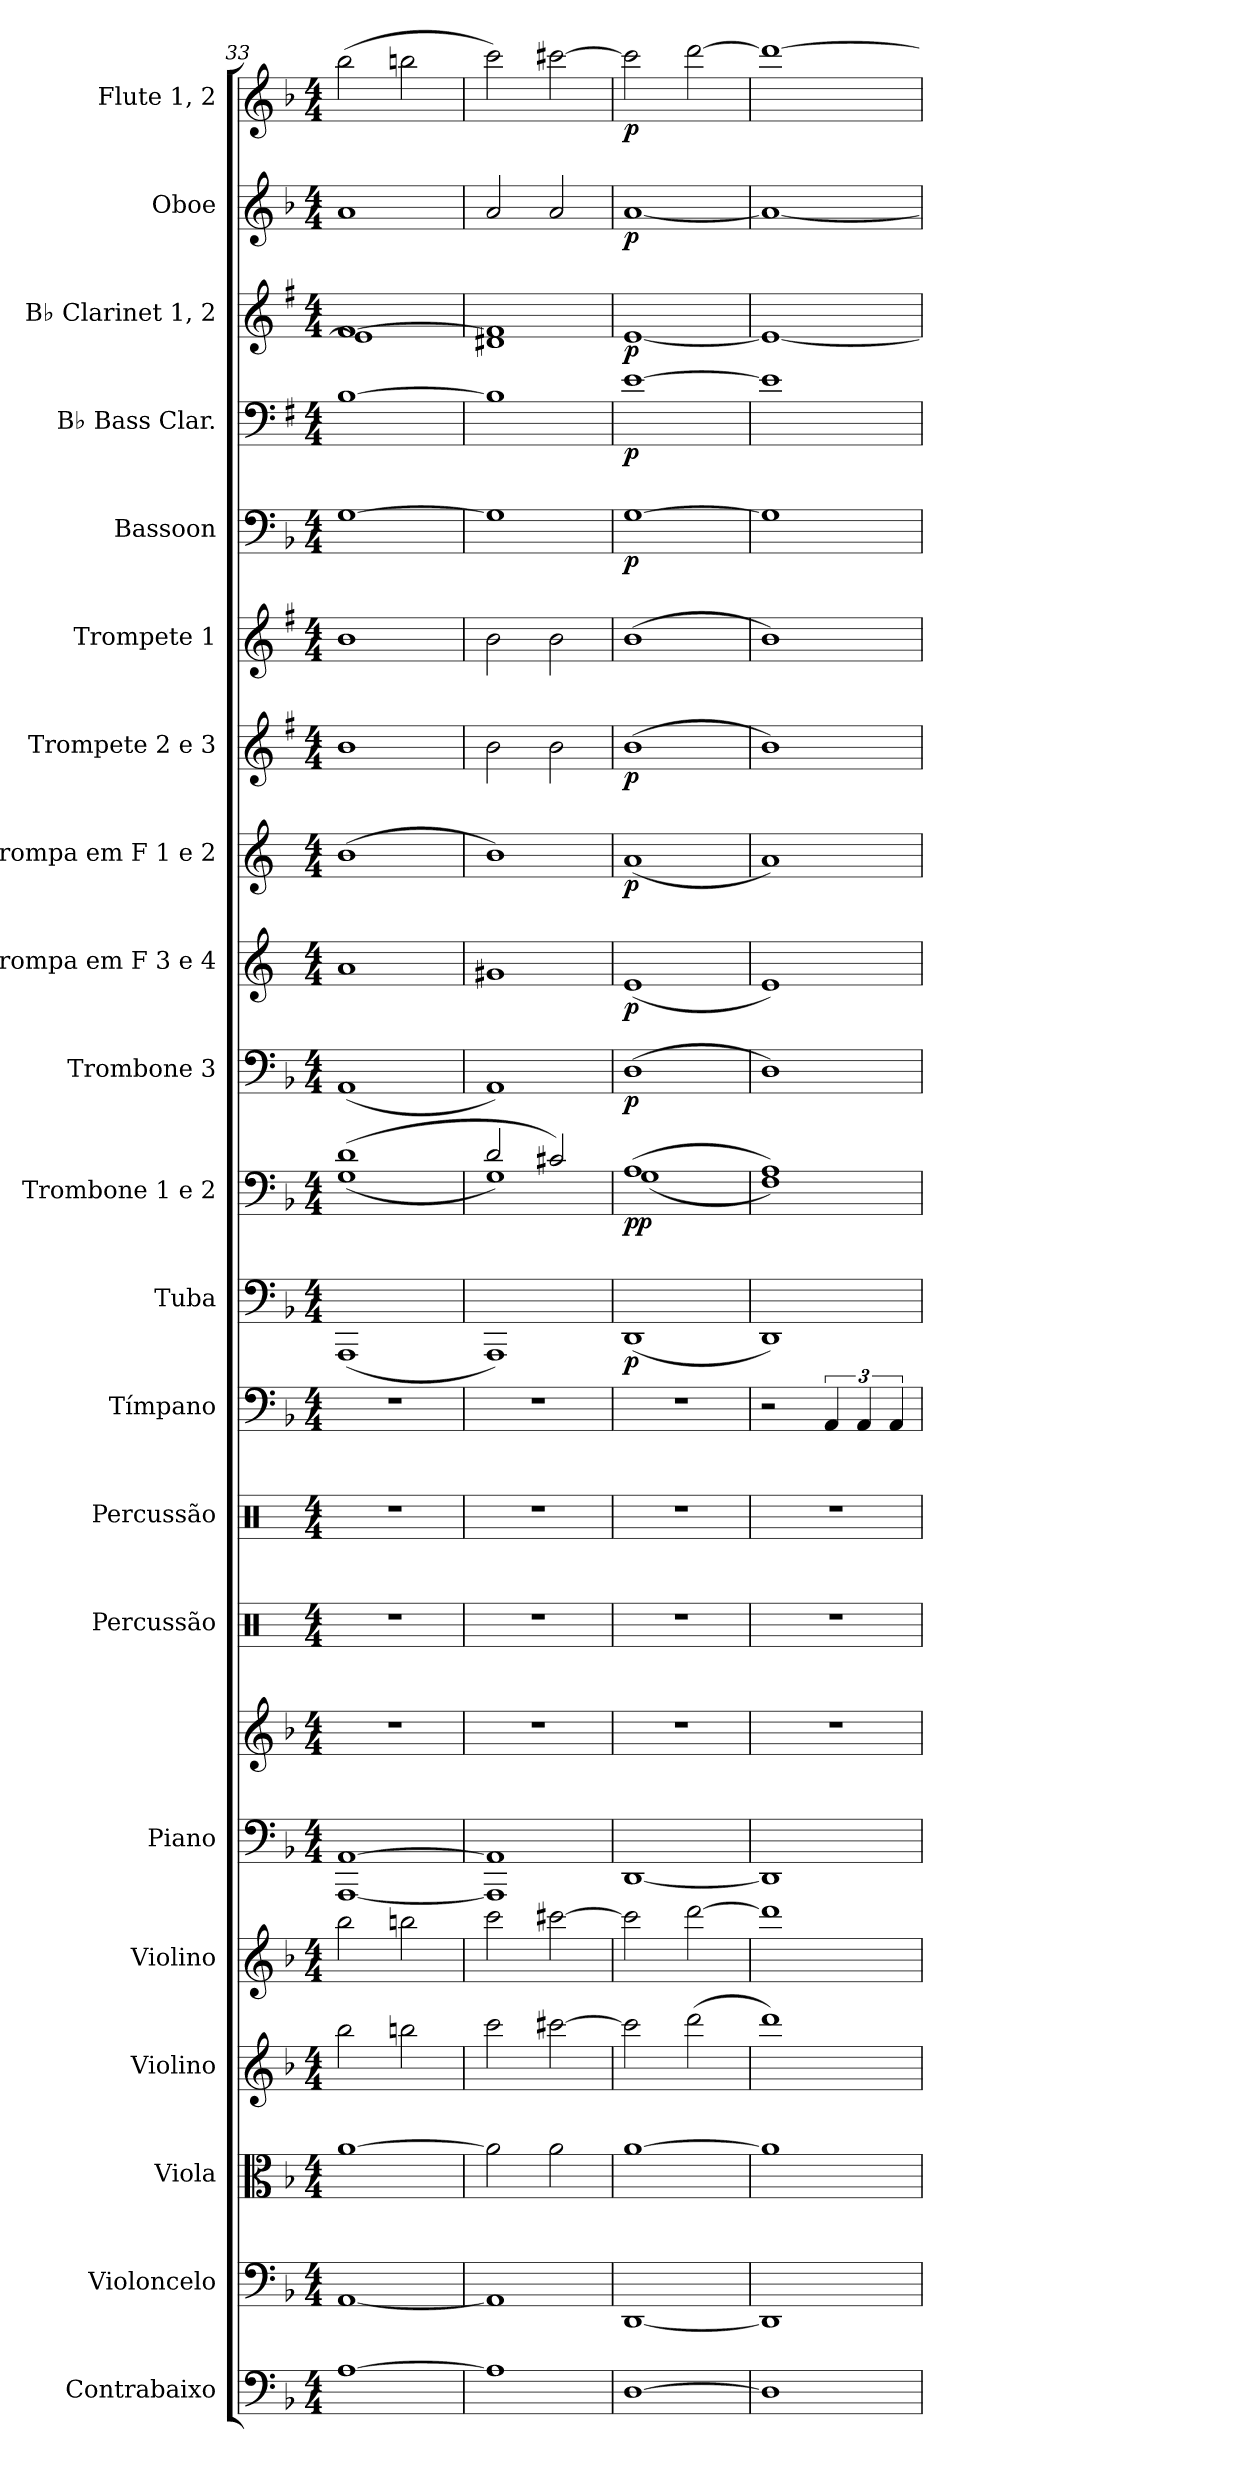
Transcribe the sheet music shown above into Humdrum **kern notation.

**kern	**kern	**kern	**kern	**kern	**kern	**kern	**kern	**kern	**kern	**kern	**dynam	**kern	**dynam	**kern	**dynam	**kern	**dynam	**kern	**dynam	**kern	**dynam	**kern	**kern	**dynam	**kern	**dynam	**kern	**dynam	**kern	**dynam	**kern	**dynam
*part21	*part20	*part19	*part18	*part17	*part16	*part16	*part15	*part14	*part13	*part12	*part12	*part11	*part11	*part10	*part10	*part9	*part9	*part8	*part8	*part7	*part7	*part6	*part5	*part5	*part4	*part4	*part3	*part3	*part2	*part2	*part1	*part1
*staff22	*staff21	*staff20	*staff19	*staff18	*staff17	*staff16	*staff15	*staff14	*staff13	*staff12	*staff12	*staff11	*staff11	*staff10	*staff10	*staff9	*staff9	*staff8	*staff8	*staff7	*staff7	*staff6	*staff5	*staff5	*staff4	*staff4	*staff3	*staff3	*staff2	*staff2	*staff1	*staff1
*I"Contrabaixo	*I"Violoncelo	*I"Viola	*I"Violino	*I"Violino	*I"Piano	*	*I"Percussão	*I"Percussão	*I"Tímpano	*I"Tuba	*	*I"Trombone 1 e 2	*	*I"Trombone 3	*	*I"Trompa em F 3 e 4	*	*I"trompa em F 1 e 2	*	*I"Trompete 2 e 3	*	*I"Trompete 1	*I"Bassoon	*	*I"B♭ Bass Clar.	*	*I"B♭ Clarinet 1, 2	*	*I"Oboe	*	*I"Flute 1, 2	*
*I'Cb.	*I'Vc.	*I'Vla	*I'Vln.	*I'Vln.	*I'Pno	*	*I'Perc.	*I'Perc.	*	*I'Tba.	*	*I'Tbn.	*	*I'Tbn.	*	*I'Trom. F 3, 4	*	*I'Trom. 1,2	*	*I'Tpt. 2, 3	*	*	*I'Bsn.	*	*I'B♭ B. Cl.	*	*I'B♭ Cl. 1, 2	*	*I'Ob.	*	*I'Fl. 1, 2	*
*clefF4	*clefF4	*clefC3	*clefG2	*clefG2	*clefF4	*clefG2	*clefX	*clefX	*clefF4	*clefF4	*	*clefF4	*	*clefF4	*	*clefG2	*	*clefG2	*	*clefG2	*	*clefG2	*clefF4	*	*clefF4	*	*clefG2	*	*clefG2	*	*clefG2	*
*ITrd7c12	*	*	*	*	*	*	*	*	*	*	*	*	*	*	*	*ITrd4c7	*	*ITrd4c7	*	*ITrd1c2	*	*ITrd1c2	*	*	*ITrd1c2	*	*ITrd1c2	*	*	*	*	*
*k[b-]	*k[b-]	*k[b-]	*k[b-]	*k[b-]	*k[b-]	*k[b-]	*k[]	*k[]	*k[b-]	*k[b-]	*	*k[b-]	*	*k[b-]	*	*k[b-]	*	*k[b-]	*	*k[b-]	*	*k[b-]	*k[b-]	*	*k[b-]	*	*k[b-]	*	*k[b-]	*	*k[b-]	*
*M4/4	*M4/4	*M4/4	*M4/4	*M4/4	*M4/4	*M4/4	*M4/4	*M4/4	*M4/4	*M4/4	*	*M4/4	*	*M4/4	*	*M4/4	*	*M4/4	*	*M4/4	*	*M4/4	*M4/4	*	*M4/4	*	*M4/4	*	*M4/4	*	*M4/4	*
=33	=33	=33	=33	=33	=33	=33	=33	=33	=33	=33	=33	=33	=33	=33	=33	=33	=33	=33	=33	=33	=33	=33	=33	=33	=33	=33	=33	=33	=33	=33	=33	=33
*	*	*	*	*	*	*	*	*	*	*	*	*^	*	*	*	*	*	*	*	*	*	*	*	*	*	*	*^	*	*	*	*	*
[1AA	[1AA	[1a	2bb-\	2bb-\	[1AAA [1AA	1r	1r	1r	1r	(<1AAA	.	(>1d	(<1G	.	(<1AA	.	1d	.	(>1e	.	1a	.	1a	[1G	.	[1A	.	[1e	1d]	.	1a	.	(>2bb-\	.
.	.	.	2bbn\	2bbn\	.	.	.	.	.	.	.	.	.	.	.	.	.	.	.	.	.	.	.	.	.	.	.	.	.	.	.	.	2bbn\	.
=34	=34	=34	=34	=34	=34	=34	=34	=34	=34	=34	=34	=34	=34	=34	=34	=34	=34	=34	=34	=34	=34	=34	=34	=34	=34	=34	=34	=34	=34	=34	=34	=34	=34	=34
1AA]	1AA]	2a\]	2ccc\	2ccc\	1AAA] 1AA]	1r	1r	1r	1r	1AAA)	.	2d/	1G)	.	1AA)	.	1c#X	.	1e)	.	2a\	.	2a\	1G]	.	1A]	.	1e]	1c#X	.	2a/	.	2ccc\)	.
.	.	2a\	[2ccc#X\	[2ccc#X\	.	.	.	.	.	.	.	2c#X/)	.	.	.	.	.	.	.	.	2a\	.	2a\	.	.	.	.	.	.	.	2a/	.	[2ccc#X\	.
*	*	*	*	*	*	*	*	*	*	*	*	*	*	*	*	*	*	*	*	*	*	*	*	*	*	*	*	*v	*v	*	*	*	*	*
!!LO:PB:g=z
=35	=35	=35	=35	=35	=35	=35	=35	=35	=35	=35	=35	=35	=35	=35	=35	=35	=35	=35	=35	=35	=35	=35	=35	=35	=35	=35	=35	=35	=35	=35	=35	=35	=35
!	!	!	!	!	!	!	!	!	!	!	!LO:DY:b	!	!	!LO:DY:b	!	!	!	!	!	!	!	!	!	!	!	!	!	!	!	!	!	!	!
!	!	!	!	!	!	!	!	!	!	!	!	!	!	!LO:DY:n=1:b	!	!LO:DY:b	!	!LO:DY:b	!	!LO:DY:b	!	!LO:DY:b	!	!	!LO:DY:b	!	!LO:DY:b	!	!LO:DY:b	!	!LO:DY:b	!	!LO:DY:b
[1DD	[1DD	[1a	2ccc#\]	2ccc#\]	[1DD	1r	1r	1r	1r	(<1DD	p	(>1A	(<1G	p p	(>1D	p	(<1A	p	(<1d	p	(>1a	p	(>1a	[1G	p	[1d	p	[1d	p	[1a	p	2ccc#\]	p
.	.	.	(>2ddd\	[2ddd\	.	.	.	.	.	.	.	.	.	.	.	.	.	.	.	.	.	.	.	.	.	.	.	.	.	.	.	[2ddd\	.
=36	=36	=36	=36	=36	=36	=36	=36	=36	=36	=36	=36	=36	=36	=36	=36	=36	=36	=36	=36	=36	=36	=36	=36	=36	=36	=36	=36	=36	=36	=36	=36	=36	=36
1DD]	1DD]	1a]	1ddd)	1ddd]	1DD]	1r	1r	1r	2r	1DD)	.	1A)	1F)	.	1D)	.	1A)	.	1d)	.	1a)	.	1a)	1G]	.	1d]	.	1d_	.	1a_	.	1ddd_	.
.	.	.	.	.	.	.	.	.	6AA/	.	.	.	.	.	.	.	.	.	.	.	.	.	.	.	.	.	.	.	.	.	.	.	.
.	.	.	.	.	.	.	.	.	6AA/	.	.	.	.	.	.	.	.	.	.	.	.	.	.	.	.	.	.	.	.	.	.	.	.
.	.	.	.	.	.	.	.	.	6AA/	.	.	.	.	.	.	.	.	.	.	.	.	.	.	.	.	.	.	.	.	.	.	.	.
*	*	*	*	*	*	*	*	*	*	*	*	*v	*v	*	*	*	*	*	*	*	*	*	*	*	*	*	*	*	*	*	*	*	*
=	=	=	=	=	=	=	=	=	=	=	=	=	=	=	=	=	=	=	=	=	=	=	=	=	=	=	=	=	=	=	=	=
*-	*-	*-	*-	*-	*-	*-	*-	*-	*-	*-	*-	*-	*-	*-	*-	*-	*-	*-	*-	*-	*-	*-	*-	*-	*-	*-	*-	*-	*-	*-	*-	*-
